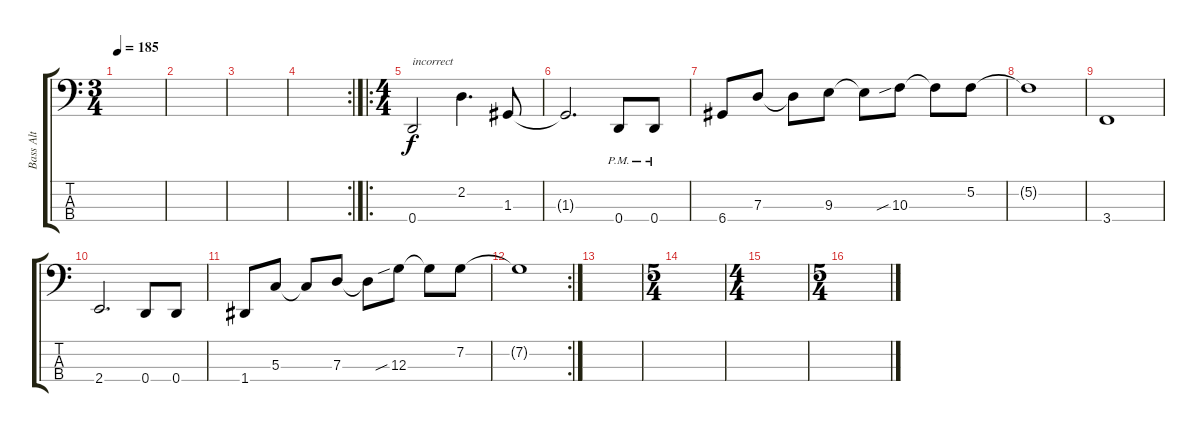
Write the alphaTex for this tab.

\track ("Bass Alt " "Bass Alt ") {mute instrument slapbass2}
\staff {score tabs}
\tuning (F2 C2 G1 D1) {hide}
\ts (3 4)
\tempo 185
\clef f4
\ks c
|
|
|
\rc 2
|
\ro
\ts (4 4)
0.4.2{txt "incorrect"} 2.2.4{d} 1.3.8 |
1.3{t}.2{d} 0.4{pm}.8 0.4{pm}.8 |
6.4.8 7.3.8 7.3{t}.8 9.3.8 9.3{t}.8 10.3{sib}.8 10.3{t}.8 5.2.8 |
5.2{t}.1 |
3.4.1 |
2.4.2{d} 0.4.8 0.4.8 |
1.4.8 5.3.8 5.3{t}.8 7.3.8 7.3{t}.8 12.3{sib}.8 12.3{t}.8 7.2.8 |
\rc 2
7.2{t}.1 |
|
\ts (5 4)
|
\ts (4 4)
|
\ts (5 4)
